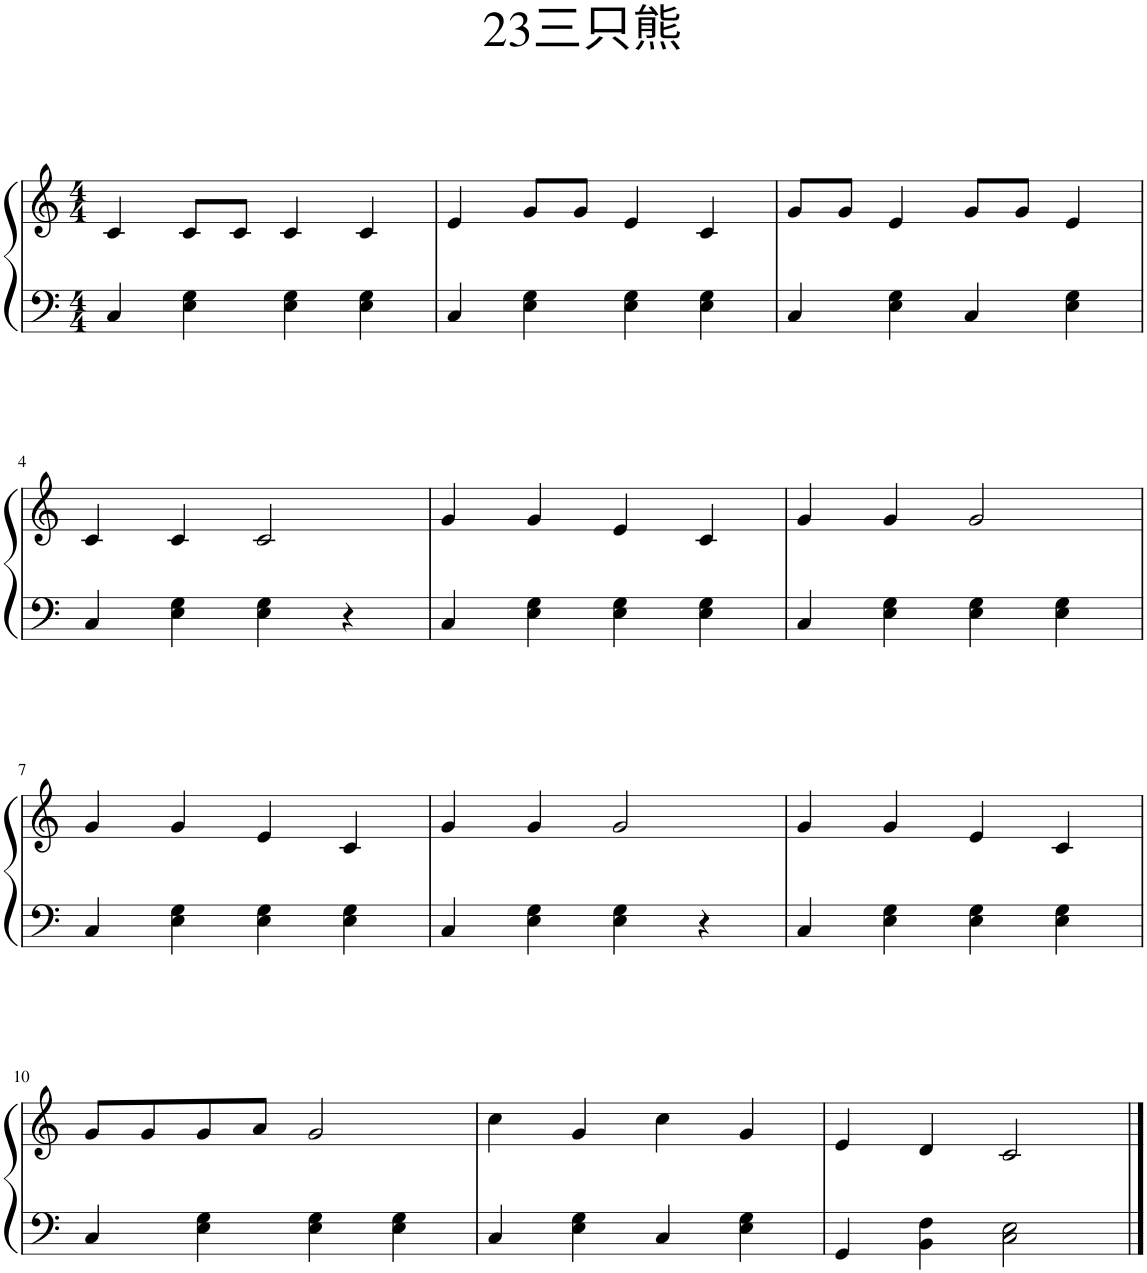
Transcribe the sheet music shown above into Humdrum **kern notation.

**kern	**kern
*part1	*part1
*staff2	*staff1
*I"钢琴	*
*clefF4	*clefG2
*k[]	*k[]
*M4/4	*M4/4
=1	=1
4C/	4c/
4E\ 4G\	8c/L
.	8c/J
4E\ 4G\	4c/
4E\ 4G\	4c/
=2	=2
4C/	4e/
4E\ 4G\	8g/L
.	8g/J
4E\ 4G\	4e/
4E\ 4G\	4c/
=3	=3
4C/	8g/L
.	8g/J
4E\ 4G\	4e/
4C/	8g/L
.	8g/J
4E\ 4G\	4e/
!!LO:LB:g=z
=4	=4
4C/	4c/
4E\ 4G\	4c/
4E\ 4G\	2c/
4r	.
=5	=5
4C/	4g/
4E\ 4G\	4g/
4E\ 4G\	4e/
4E\ 4G\	4c/
=6	=6
4C/	4g/
4E\ 4G\	4g/
4E\ 4G\	2g/
4E\ 4G\	.
!!LO:LB:g=z
=7	=7
4C/	4g/
4E\ 4G\	4g/
4E\ 4G\	4e/
4E\ 4G\	4c/
=8	=8
4C/	4g/
4E\ 4G\	4g/
4E\ 4G\	2g/
4r	.
=9	=9
4C/	4g/
4E\ 4G\	4g/
4E\ 4G\	4e/
4E\ 4G\	4c/
!!LO:LB:g=z
=10	=10
4C/	8g/L
.	8g/
4E\ 4G\	8g/
.	8a/J
4E\ 4G\	2g/
4E\ 4G\	.
=11	=11
4C/	4cc\
4E\ 4G\	4g/
4C/	4cc\
4E\ 4G\	4g/
=12	=12
4GG/	4e/
4BB\ 4F\	4d/
2C\ 2E\	2c/
==	==
*-	*-
